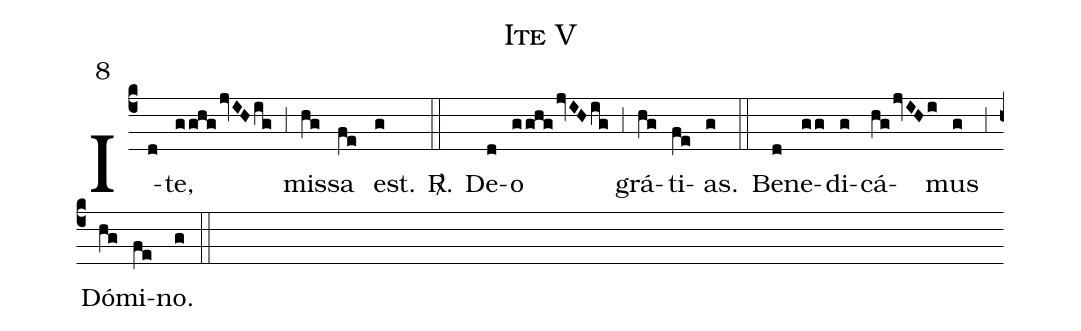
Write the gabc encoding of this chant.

name:Ite V;
mode:8;
%%
(c4) I(d)te,(gghg/jvIHig) (,3) mis(hg)sa(fe) est.(g) <sp>R/</sp>.(::) De(d)o(gghgjvIHig) (,3) grá(hg)ti(fe)as.(g) (::)
Be(d)ne(gg)di(g)cá(hgjvIHi)mus(g) (,3) Dó(hg)mi(fe)no.(g) (::)
